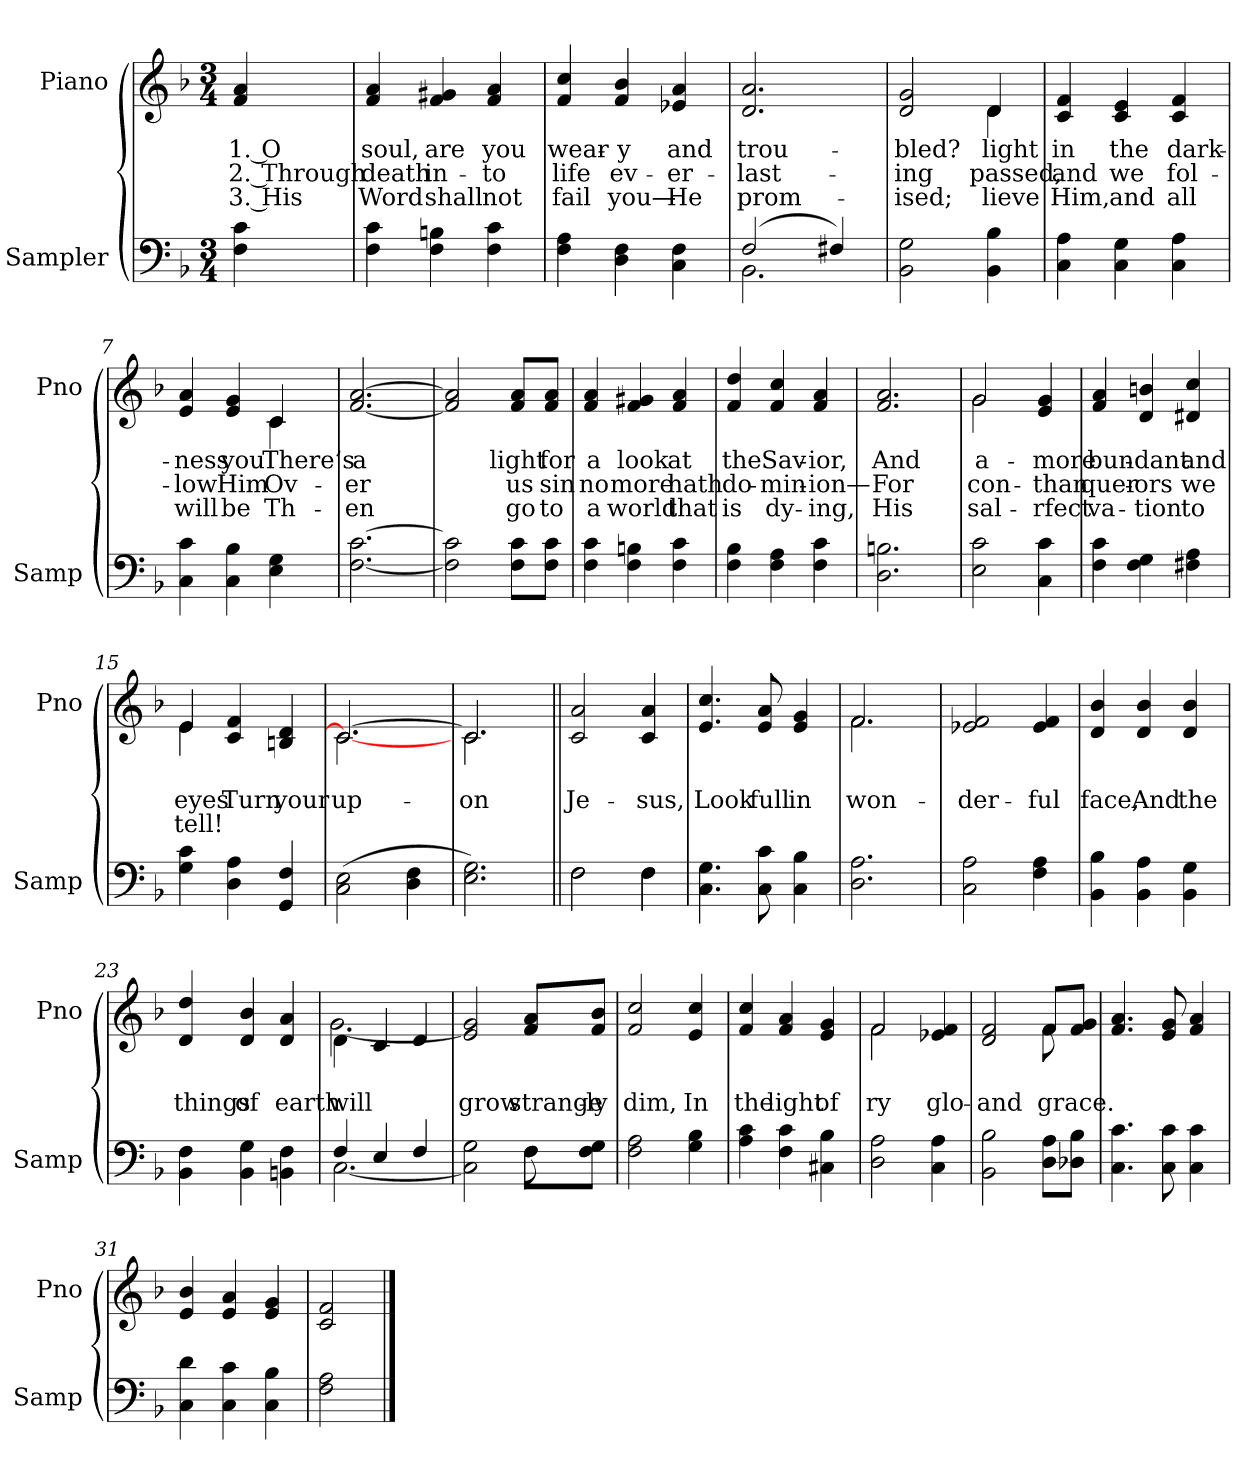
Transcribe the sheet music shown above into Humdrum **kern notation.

**kern	**kern	**text	**text	**text
*part2	*part1	*part1	*part1	*part1
*staff2	*staff1	*staff1	*staff1	*staff1
*I"Sampler	*I"Piano	*	*	*
*I'Samp	*I'Pno	*	*	*
*clefF4	*clefG2	*	*	*
*k[b-]	*k[b-]	*	*	*
*F:	*F:	*	*	*
*M3/4	*M3/4	*	*	*
=1	=1	=1	=1	=1
4F 4c	4f 4a	1. O	2. Through	3. His
=2	=2	=2	=2	=2
4F 4c	4f 4a	soul,	death	Word
4F 4Bn	4f 4g#X	are	in-	shall
4F 4c	4f 4a	you	-to	not
=3	=3	=3	=3	=3
4F 4A	4f 4cc	wear-	life	fail
4D 4F	4f 4b-	-y	ev-	you—
4C 4F	4e-X 4a	and	-er-	He
=4	=4	=4	=4	=4
*^	*	*	*	*
(2F/	2.BB-	2.d 2.a	trou-	-last-	prom-
4F#X/)	.	.	.	.	.
*v	*v	*	*	*	*
=5	=5	=5	=5	=5
*	*^	*	*	*
2BB- 2G	2d 2g	2ryy	-bled?	-ing	-ised;
4BB- 4B-	4d/	4d	light	passed,	-lieve
*	*v	*v	*	*	*
=6	=6	=6	=6	=6
4C 4A	4c 4f	in	and	Him,
4C 4G	4c 4e	the	we	and
4C 4A	4c 4f	dark-	fol-	all
=7	=7	=7	=7	=7
*	*^	*	*	*
4C 4c	4e 4a	2ryy	-ness	-low	will
4C 4B-	4e 4g	.	you	Him	be
4E 4G	4c/	4c	There’s	Ov-	Th-
*	*v	*v	*	*	*
=8	=8	=8	=8	=8
[2.F [2.c	[2.f [2.a	a	-er	-en
=9	=9	=9	=9	=9
2F] 2c]	2f] 2a]	.	.	.
8F\ 8c\L	8f/ 8a/L	light	us	go
8F\ 8c\J	8f/ 8a/J	for	sin	to
=10	=10	=10	=10	=10
4F 4c	4f 4a	a	no	a
4F 4Bn	4f 4g#X	look	more	world
4F 4c	4f 4a	at	hath	that
=11	=11	=11	=11	=11
4F 4B-	4f 4dd	the	do-	is
4F 4A	4f 4cc	Sav-	-min-	dy-
4F 4c	4f 4a	-ior,	-ion—	-ing,
=12	=12	=12	=12	=12
2.D 2.Bn	2.f 2.a	And	For	His
=13	=13	=13	=13	=13
*	*^	*	*	*
2E 2c	2g/	2g	a-	con-	sal-
4C 4c	4e 4g	4ryy	more	than	-rfect
*	*v	*v	*	*	*
=14	=14	=14	=14	=14
4F 4c	4f 4a	-bun-	-quer-	-va-
4F 4G	4d 4bn	-dant	-ors	-tion
4F#X 4A	4d#X 4cc	and	we	to
=15	=15	=15	=15	=15
*	*^	*	*	*
4G 4c	4e/	4e	.	eyes	tell!
4D 4A	4c 4f	2ryy	.	Turn	.
4GG 4F	4Bn 4d	.	.	your	.
=16	=16	=16	=16	=16	=16
(2C 2E	[2.c/	2.c_	.	up-	.
4D 4F	.	.	.	.	.
=17	=17	=17	=17	=17	=17
2.E 2.G)	2.c/]	2.c	.	-on	.
=18||	=18||	=18||	=18||	=18||	=18||
*^	*	*	*	*	*
!	!	!LO:TX:t=Refrain	!	!	!	!
*	*	*v	*v	*	*	*
2F\	2F	2c 2a	.	Je-	.
4F\	4F	4c 4a	.	-sus,	.
*v	*v	*	*	*	*
=19	=19	=19	=19	=19
4.C 4.G	4.e 4.cc	.	Look	.
8C 8c	8e 8a	.	full	.
4C 4B-	4e 4g	.	in	.
=20	=20	=20	=20	=20
*	*^	*	*	*
2.D 2.A	2.f/	2.f	.	won-	.
*	*v	*v	*	*	*
=21	=21	=21	=21	=21
2C 2A	2e-X 2f	.	-der-	.
4F 4A	4e- 4f	.	-ful	.
=22	=22	=22	=22	=22
4BB- 4B-	4d 4b-	.	face,	.
4BB- 4A	4d 4b-	.	And	.
4BB- 4G	4d 4b-	.	the	.
=23	=23	=23	=23	=23
4BB- 4F	4d 4dd	.	things	.
4BB- 4G	4d 4b-	.	of	.
4BBn 4F	4d 4a	.	earth	.
=24	=24	=24	=24	=24
*^	*^	*	*	*
4F/	[2.C	(4d\	[2.g)	.	will	.
4E/	.	4c	.	.	.	.
4F/	.	4d	.	.	.	.
*	*	*v	*v	*	*	*
=25	=25	=25	=25	=25	=25
2C] 2G	2ryy	2e 2g]	.	grow	.
8F\L	8F	8f/ 8a/L	.	strange-	.
8F\ 8G\J	8ryy	8f/ 8b-/J	.	-ly	.
*v	*v	*	*	*	*
=26	=26	=26	=26	=26
2F 2A	2f 2cc	.	dim,	.
4G 4B-	4e 4cc	.	In	.
=27	=27	=27	=27	=27
4A 4c	4f 4cc	.	the	.
4F 4c	4f 4a	.	light	.
4C#X 4B-	4e 4g	.	of	.
=28	=28	=28	=28	=28
*	*^	*	*	*
2D 2A	2f/	2f	.	-ry	.
4C 4A	4e-X 4f	4ryy	.	glo-	.
=29	=29	=29	=29	=29	=29
2BB- 2B-	2d 2f	2ryy	.	and	.
8D\ 8A\L	8f/L	8f	.	grace.	.
8D-X\ 8B-\J	8f/ 8g/J	8ryy	.	.	.
*	*v	*v	*	*	*
=30	=30	=30	=30	=30
4.C 4.c	4.f 4.a	.	.	.
8C 8c	8e 8g	.	.	.
4C 4c	4f 4a	.	.	.
=31	=31	=31	=31	=31
4C 4d	4e 4b-	.	.	.
4C 4c	4e 4a	.	.	.
4C 4B-	4e 4g	.	.	.
=32	=32	=32	=32	=32
2F 2A	2c 2f	.	.	.
==	==	==	==	==
*-	*-	*-	*-	*-
